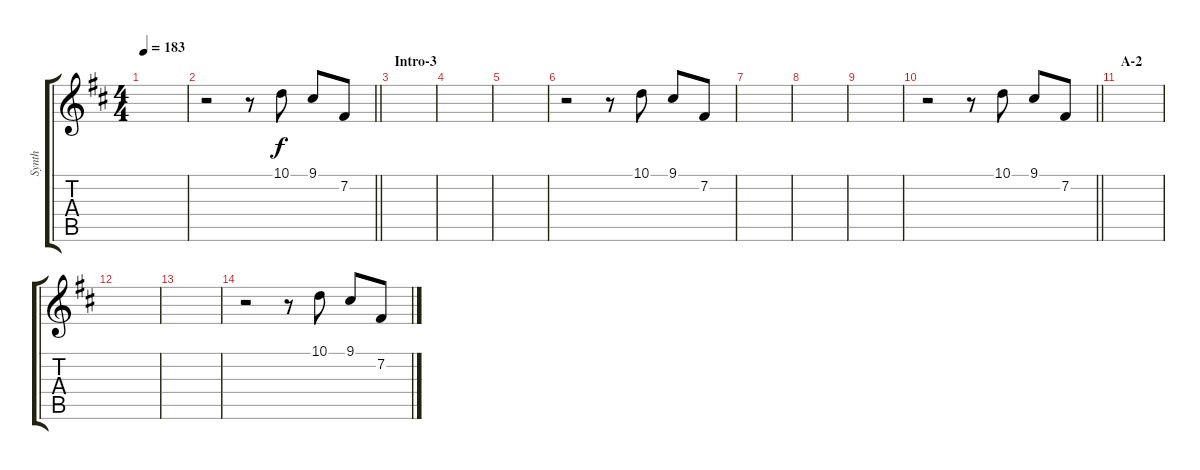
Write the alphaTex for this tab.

\track ("Synth" "Synth") {instrument pad1newage}
\staff {score tabs}
\tuning (E4 B3 G3 D3 A2 E2) {hide}
\ts (4 4)
\tempo 183
\clef g2
\ks d
|
\barLineRight lightlight
r.2 r.8 10.1.8 9.1.8 7.2.8 |
\section ("" "Intro-3")
|
|
|
r.2 r.8 10.1.8 9.1.8 7.2.8 |
|
|
|
\barLineRight lightlight
r.2 r.8 10.1.8 9.1.8 7.2.8 |
\section ("" "A-2")
|
|
|
r.2 r.8 10.1.8 9.1.8 7.2.8
